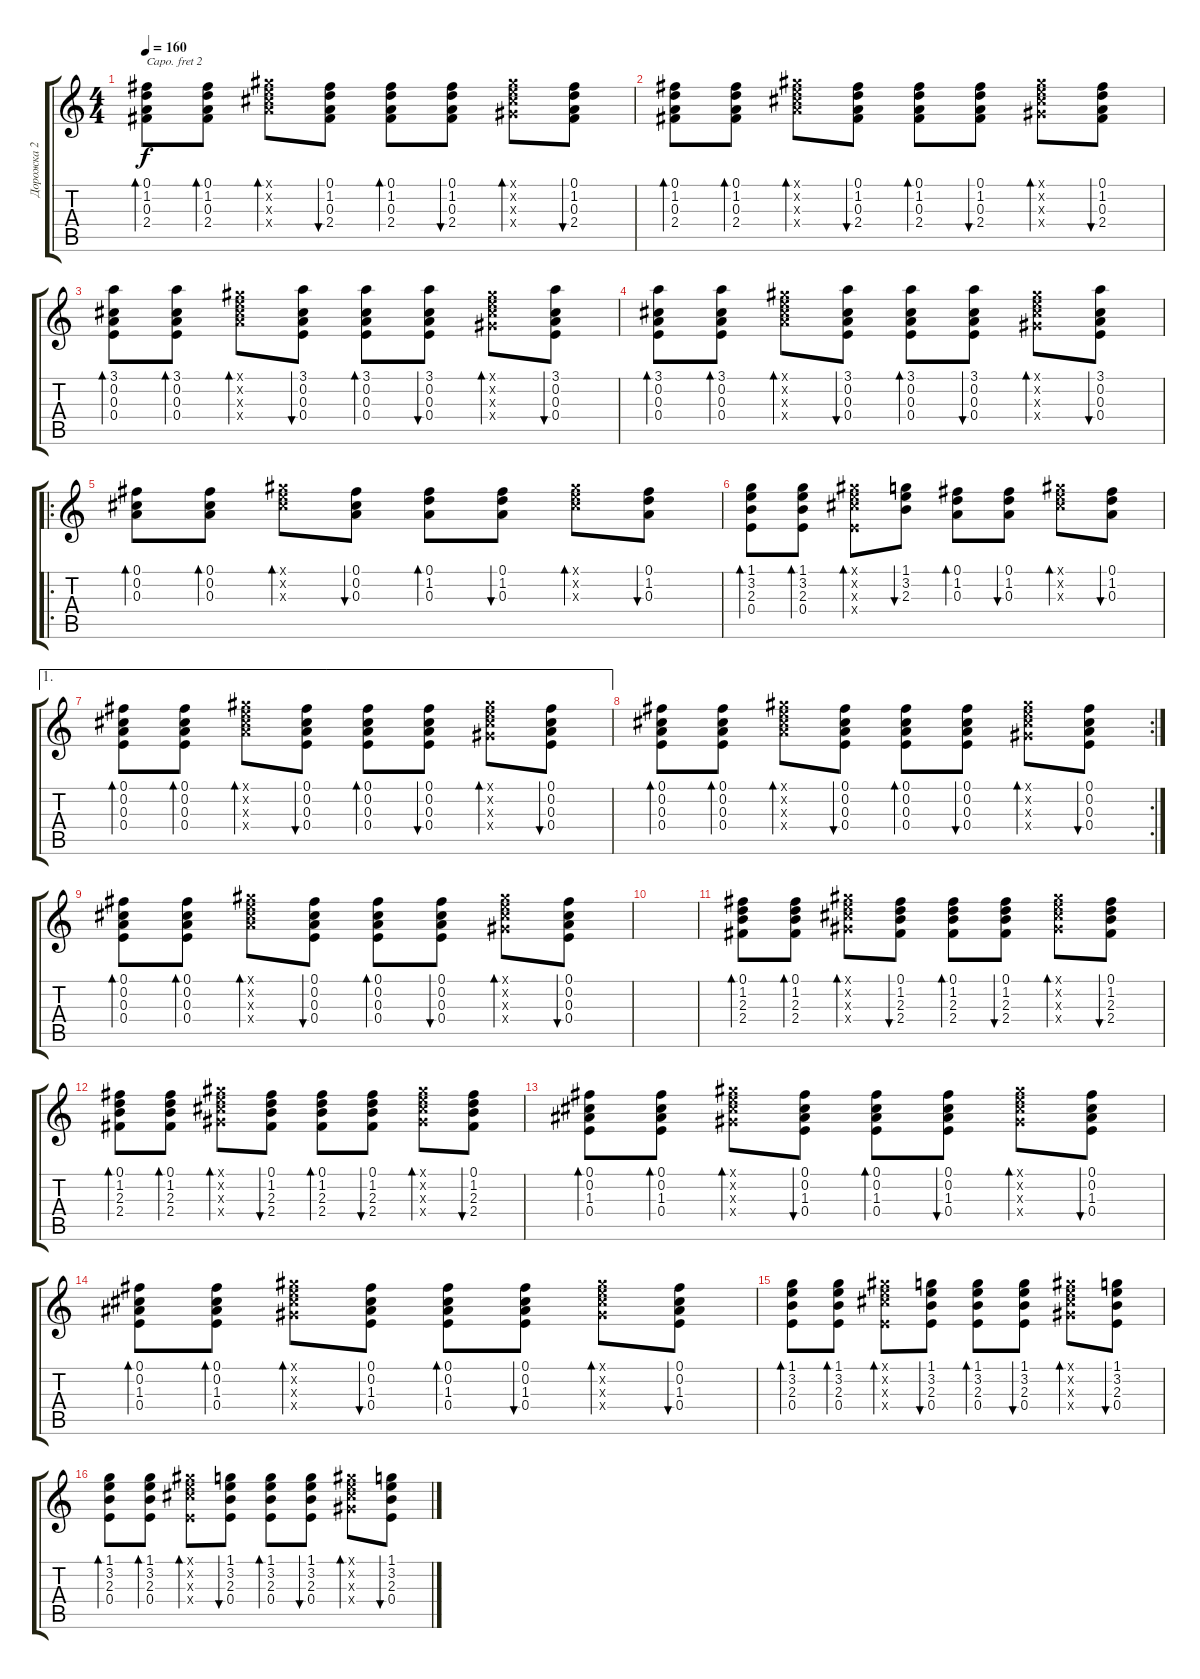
\track ("Дорожка 2" "Дорожка 2") {instrument acousticguitarnylon}
\staff {score tabs}
\capo 2
\tuning (E4 B3 G3 D3 A2 E2) {hide}
\ts (4 4)
\tempo 160
\clef g2
\ks c
(0.1 1.2 0.3 2.4).8{bd 30 dy f} (0.1 1.2 0.3 2.4).8{bd 30} (2.1{x} 3.2{x} 4.3{x} 5.4{x}).8{bd 30} (0.1 1.2 0.3 2.4).8{bu 30} (0.1 1.2 0.3 2.4).8{bd 30} (0.1 1.2 0.3 2.4).8{bu 30} (2.1{x} 3.2{x} 4.3{x} 4.4{x}).8{bd 30} (0.1 1.2 0.3 2.4).8{bu 30} |
(0.1 1.2 0.3 2.4).8{bd 30} (0.1 1.2 0.3 2.4).8{bd 30} (2.1{x} 3.2{x} 4.3{x} 5.4{x}).8{bd 30} (0.1 1.2 0.3 2.4).8{bu 30} (0.1 1.2 0.3 2.4).8{bd 30} (0.1 1.2 0.3 2.4).8{bu 30} (2.1{x} 3.2{x} 4.3{x} 4.4{x}).8{bd 30} (0.1 1.2 0.3 2.4).8{bu 30} |
(3.1 0.2 0.3 0.4).8{bd 30} (3.1 0.2 0.3 0.4).8{bd 30} (2.1{x} 3.2{x} 4.3{x} 5.4{x}).8{bd 30} (3.1 0.2 0.3 0.4).8{bu 30} (3.1 0.2 0.3 0.4).8{bd 30} (3.1 0.2 0.3 0.4).8{bu 30} (2.1{x} 3.2{x} 4.3{x} 4.4{x}).8{bd 30} (3.1 0.2 0.3 0.4).8{bu 30} |
(3.1 0.2 0.3 0.4).8{bd 30} (3.1 0.2 0.3 0.4).8{bd 30} (2.1{x} 3.2{x} 4.3{x} 5.4{x}).8{bd 30} (3.1 0.2 0.3 0.4).8{bu 30} (3.1 0.2 0.3 0.4).8{bd 30} (3.1 0.2 0.3 0.4).8{bu 30} (2.1{x} 3.2{x} 4.3{x} 4.4{x}).8{bd 30} (3.1 0.2 0.3 0.4).8{bu 30} |
\ro
(0.1 0.2 0.3).8{bd 30} (0.1 0.2 0.3).8{bd 30} (2.1{x} 3.2{x} 4.3{x}).8{bd 30} (0.1 0.2 0.3).8{bu 30} (0.1 1.2 0.3).8{bd 30} (0.1 1.2 0.3).8{bu 30} (2.1{x} 3.2{x} 4.3{x}).8{bd 30} (0.1 1.2 0.3).8{bu 30} |
(1.1 3.2 2.3 0.4).8{bd 30} (1.1 3.2 2.3 0.4).8{bd 30} (2.1{x} 3.2{x} 4.3{x} 0.4{x}).8{bd 30} (1.1 3.2 2.3).8{bu 30} (0.1 1.2 0.3).8{bd 30} (0.1 1.2 0.3).8{bu 30} (2.1{x} 3.2{x} 4.3{x}).8{bd 30} (0.1 1.2 0.3).8{bu 30} |
\ae 1
(0.1 0.2 0.3 0.4).8{bd 30} (0.1 0.2 0.3 0.4).8{bd 30} (2.1{x} 3.2{x} 4.3{x} 5.4{x}).8{bd 30} (0.1 0.2 0.3 0.4).8{bu 30} (0.1 0.2 0.3 0.4).8{bd 30} (0.1 0.2 0.3 0.4).8{bu 30} (2.1{x} 3.2{x} 4.3{x} 4.4{x}).8{bd 30} (0.1 0.2 0.3 0.4).8{bu 30} |
\rc 2
(0.1 0.2 0.3 0.4).8{bd 30} (0.1 0.2 0.3 0.4).8{bd 30} (2.1{x} 3.2{x} 4.3{x} 5.4{x}).8{bd 30} (0.1 0.2 0.3 0.4).8{bu 30} (0.1 0.2 0.3 0.4).8{bd 30} (0.1 0.2 0.3 0.4).8{bu 30} (2.1{x} 3.2{x} 4.3{x} 4.4{x}).8{bd 30} (0.1 0.2 0.3 0.4).8{bu 30} |
(0.1 0.2 0.3 0.4).8{bd 30} (0.1 0.2 0.3 0.4).8{bd 30} (2.1{x} 3.2{x} 4.3{x} 5.4{x}).8{bd 30} (0.1 0.2 0.3 0.4).8{bu 30} (0.1 0.2 0.3 0.4).8{bd 30} (0.1 0.2 0.3 0.4).8{bu 30} (2.1{x} 3.2{x} 4.3{x} 4.4{x}).8{bd 30} (0.1 0.2 0.3 0.4).8{bu 30} |
|
(0.1 1.2 2.3 2.4).8{bd 30} (0.1 1.2 2.3 2.4).8{bd 30} (2.1{x} 3.2{x} 4.3{x} 4.4{x}).8{bd 30} (0.1 1.2 2.3 2.4).8{bu 30} (0.1 1.2 2.3 2.4).8{bd 30} (0.1 1.2 2.3 2.4).8{bu 30} (2.1{x} 3.2{x} 4.3{x} 4.4{x}).8{bd 30} (0.1 1.2 2.3 2.4).8{bu 30} |
(0.1 1.2 2.3 2.4).8{bd 30} (0.1 1.2 2.3 2.4).8{bd 30} (2.1{x} 3.2{x} 4.3{x} 4.4{x}).8{bd 30} (0.1 1.2 2.3 2.4).8{bu 30} (0.1 1.2 2.3 2.4).8{bd 30} (0.1 1.2 2.3 2.4).8{bu 30} (2.1{x} 3.2{x} 4.3{x} 4.4{x}).8{bd 30} (0.1 1.2 2.3 2.4).8{bu 30} |
(0.1 0.2 1.3 0.4).8{bd 30} (0.1 0.2 1.3 0.4).8{bd 30} (2.1{x} 3.2{x} 4.3{x} 4.4{x}).8{bd 30} (0.1 0.2 1.3 0.4).8{bu 30} (0.1 0.2 1.3 0.4).8{bd 30} (0.1 0.2 1.3 0.4).8{bu 30} (2.1{x} 3.2{x} 4.3{x} 4.4{x}).8{bd 30} (0.1 0.2 1.3 0.4).8{bu 30} |
(0.1 0.2 1.3 0.4).8{bd 30} (0.1 0.2 1.3 0.4).8{bd 30} (2.1{x} 3.2{x} 4.3{x} 4.4{x}).8{bd 30} (0.1 0.2 1.3 0.4).8{bu 30} (0.1 0.2 1.3 0.4).8{bd 30} (0.1 0.2 1.3 0.4).8{bu 30} (2.1{x} 3.2{x} 4.3{x} 4.4{x}).8{bd 30} (0.1 0.2 1.3 0.4).8{bu 30} |
(1.1 3.2 2.3 0.4).8{bd 30} (1.1 3.2 2.3 0.4).8{bd 30} (2.1{x} 3.2{x} 4.3{x} 0.4{x}).8{bd 30} (1.1 3.2 2.3 0.4).8{bu 30} (1.1 3.2 2.3 0.4).8{bd 30} (1.1 3.2 2.3 0.4).8{bu 30} (2.1{x} 3.2{x} 4.3{x} 4.4{x}).8{bd 30} (1.1 3.2 2.3 0.4).8{bu 30} |
(1.1 3.2 2.3 0.4).8{bd 30} (1.1 3.2 2.3 0.4).8{bd 30} (2.1{x} 3.2{x} 4.3{x} 0.4{x}).8{bd 30} (1.1 3.2 2.3 0.4).8{bu 30} (1.1 3.2 2.3 0.4).8{bd 30} (1.1 3.2 2.3 0.4).8{bu 30} (2.1{x} 3.2{x} 4.3{x} 4.4{x}).8{bd 30} (1.1 3.2 2.3 0.4).8{bu 30}
